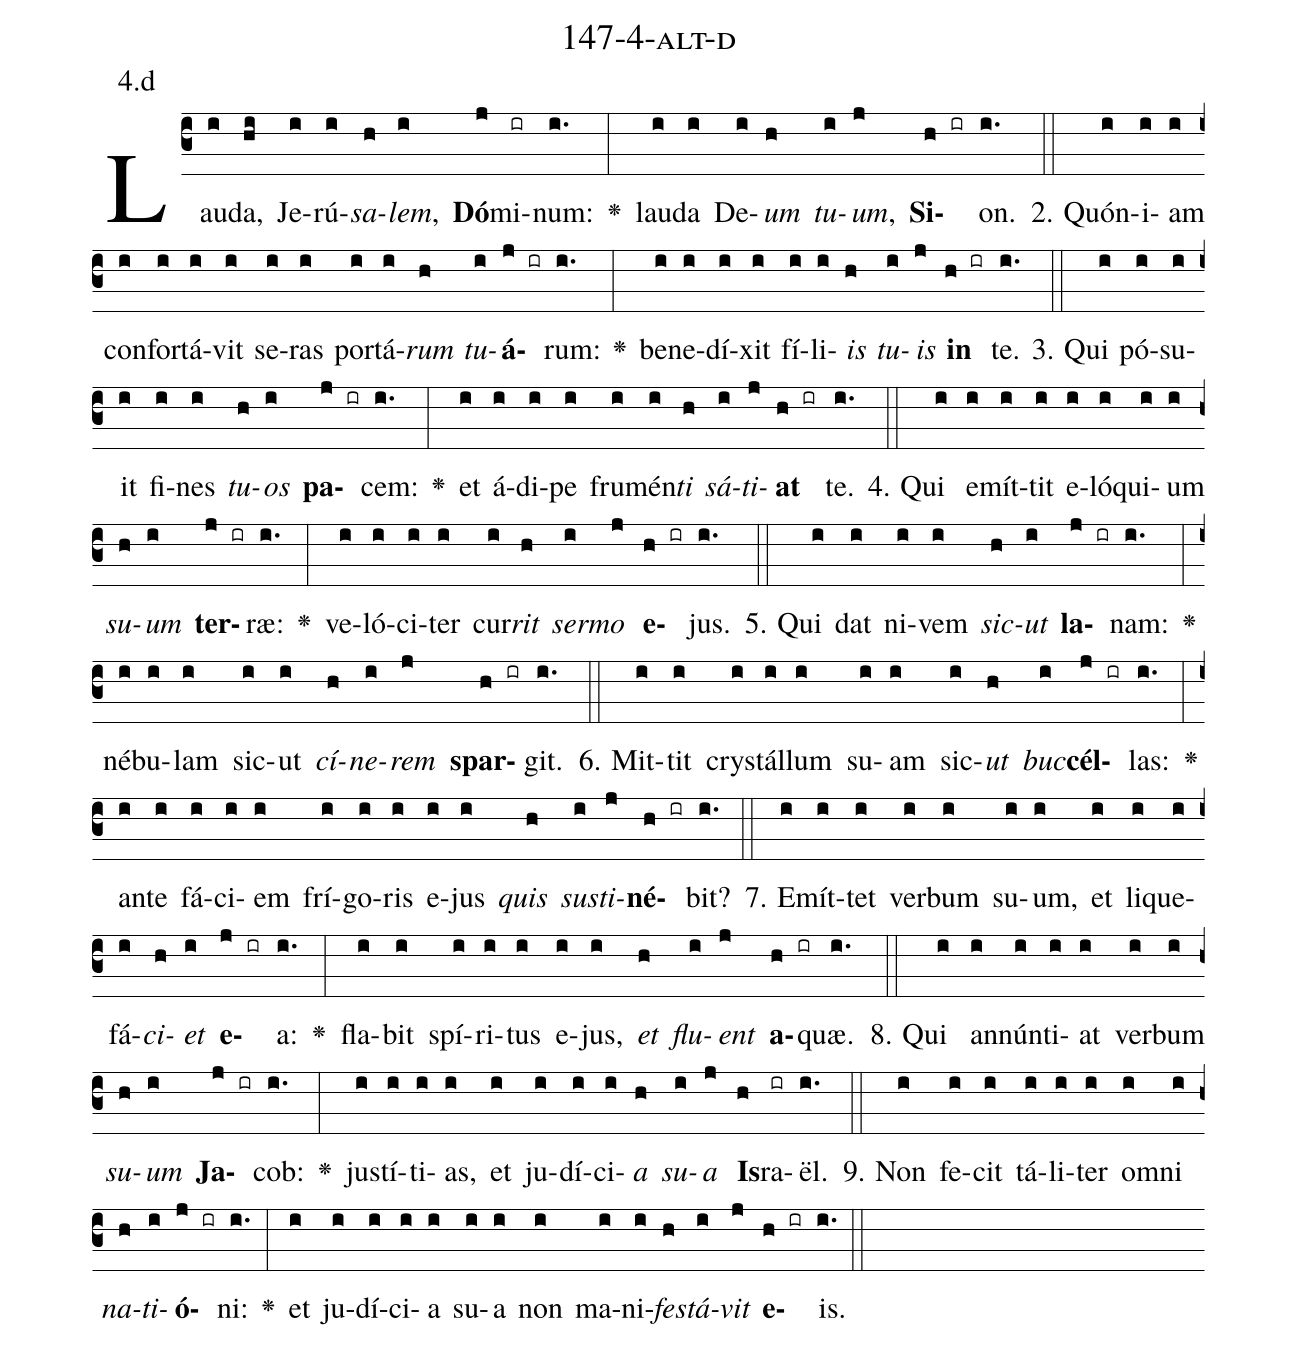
name: 147-4-alt-d;
annotation: 4.d;
%%
(c3)Lau(i)da,(hi) Je(i)rú(i)<i>sa</i>(h)<i>lem</i>,(i) <b>Dó</b>(j)mi(ir)num:(i.) <v>\greheightstar</v>(:) lau(i)da(i) De(i)<i>um</i>(h) <i>tu</i>(i)<i>um</i>,(j) <b>Si</b>(h ir)on.(i.) (::)
2. Quón(i)i(i)am(i) con(i)for(i)tá(i)vit(i) se(i)ras(i) por(i)tá(i)<i>rum</i>(h) <i>tu</i>(i)<b>á</b>(j ir)rum:(i.) <v>\greheightstar</v>(:) be(i)ne(i)dí(i)xit(i) fí(i)li(i)<i>is</i>(h) <i>tu</i>(i)<i>is</i>(j) <b>in</b>(h ir) te.(i.) (::)
3. Qui(i) pó(i)su(i)it(i) fi(i)nes(i) <i>tu</i>(h)<i>os</i>(i) <b>pa</b>(j ir)cem:(i.) <v>\greheightstar</v>(:) et(i) á(i)di(i)pe(i) fru(i)mén(i)<i>ti</i>(h) <i>sá</i>(i)<i>ti</i>(j)<b>at</b>(h ir) te.(i.) (::)
4. Qui(i) e(i)mít(i)tit(i) e(i)ló(i)qui(i)um(i) <i>su</i>(h)<i>um</i>(i) <b>ter</b>(j ir)ræ:(i.) <v>\greheightstar</v>(:) ve(i)ló(i)ci(i)ter(i) cur(i)<i>rit</i>(h) <i>ser</i>(i)<i>mo</i>(j) <b>e</b>(h ir)jus.(i.) (::)
5. Qui(i) dat(i) ni(i)vem(i) <i>sic</i>(h)<i>ut</i>(i) <b>la</b>(j ir)nam:(i.) <v>\greheightstar</v>(:) né(i)bu(i)lam(i) sic(i)ut(i) <i>cí</i>(h)<i>ne</i>(i)<i>rem</i>(j) <b>spar</b>(h ir)git.(i.) (::)
6. Mit(i)tit(i) crys(i)tál(i)lum(i) su(i)am(i) sic(i)<i>ut</i>(h) <i>buc</i>(i)<b>cél</b>(j ir)las:(i.) <v>\greheightstar</v>(:) an(i)te(i) fá(i)ci(i)em(i) frí(i)go(i)ris(i) e(i)jus(i) <i>quis</i>(h) <i>sus</i>(i)<i>ti</i>(j)<b>né</b>(h ir)bit?(i.) (::)
7. E(i)mít(i)tet(i) ver(i)bum(i) su(i)um,(i) et(i) li(i)que(i)fá(i)<i>ci</i>(h)<i>et</i>(i) <b>e</b>(j ir)a:(i.) <v>\greheightstar</v>(:) fla(i)bit(i) spí(i)ri(i)tus(i) e(i)jus,(i) <i>et</i>(h) <i>flu</i>(i)<i>ent</i>(j) <b>a</b>(h ir)quæ.(i.) (::)
8. Qui(i) an(i)nún(i)ti(i)at(i) ver(i)bum(i) <i>su</i>(h)<i>um</i>(i) <b>Ja</b>(j ir)cob:(i.) <v>\greheightstar</v>(:) jus(i)tí(i)ti(i)as,(i) et(i) ju(i)dí(i)ci(i)<i>a</i>(h) <i>su</i>(i)<i>a</i>(j) <b>Is</b>(h)ra(ir)ël.(i.) (::)
9. Non(i) fe(i)cit(i) tá(i)li(i)ter(i) om(i)ni(i) <i>na</i>(h)<i>ti</i>(i)<b>ó</b>(j ir)ni:(i.) <v>\greheightstar</v>(:) et(i) ju(i)dí(i)ci(i)a(i) su(i)a(i) non(i) ma(i)ni(i)<i>fes</i>(h)<i>tá</i>(i)<i>vit</i>(j) <b>e</b>(h ir)is.(i.) (::)
